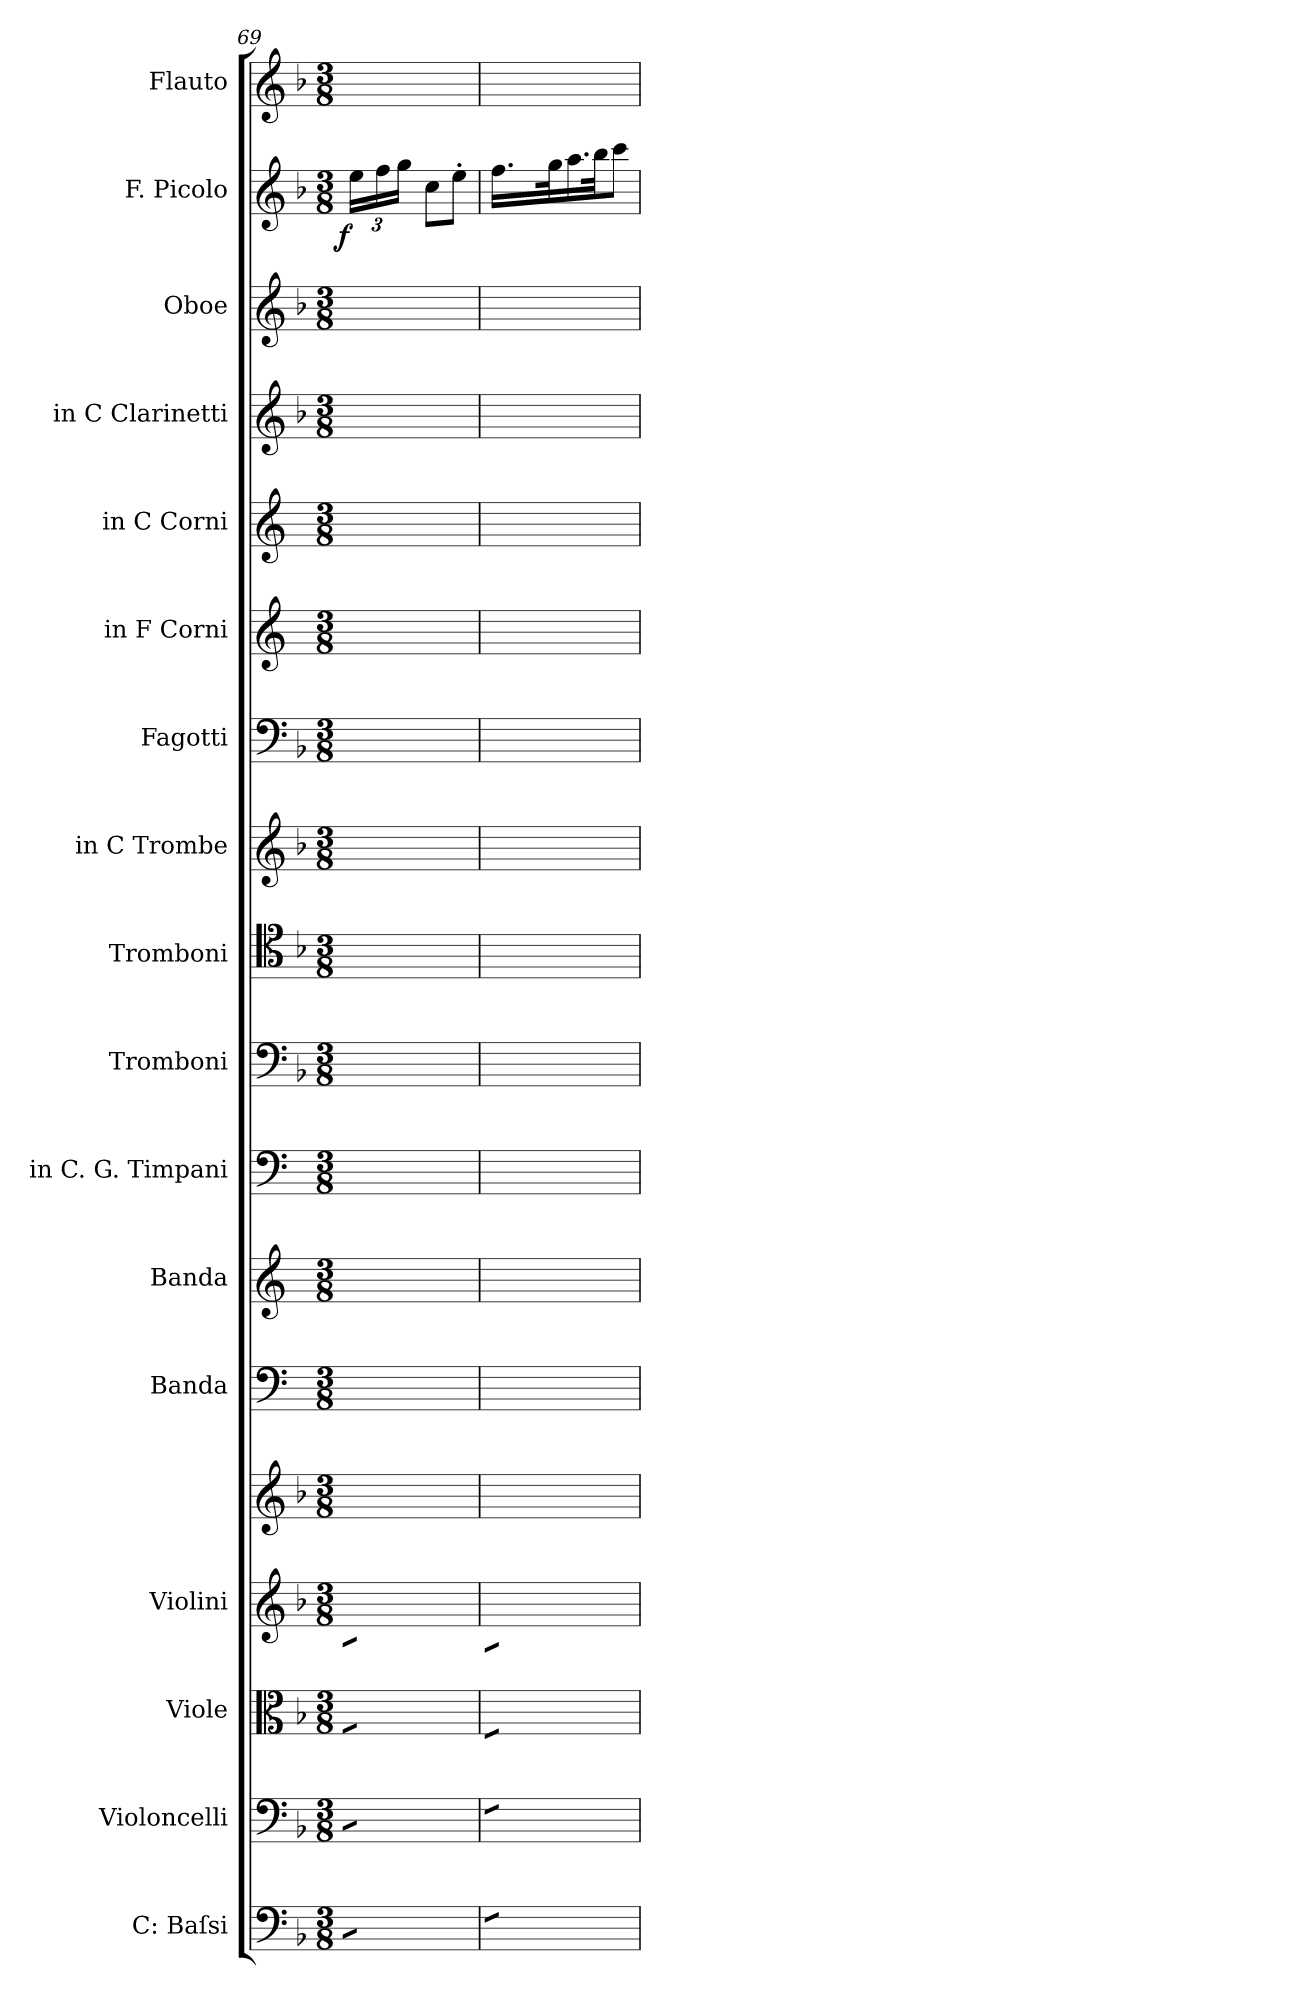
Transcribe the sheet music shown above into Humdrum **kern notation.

**kern	**kern	**kern	**kern	**kern	**kern	**kern	**kern	**kern	**kern	**kern	**kern	**kern	**kern	**kern	**kern	**dynam	**kern	**kern
*part18	*part17	*part16	*part15	*part14	*part13	*part12	*part11	*part10	*part9	*part8	*part7	*part6	*part5	*part4	*part3	*part3	*part2	*part1
*staff18	*staff17	*staff16	*staff15	*staff14	*staff13	*staff12	*staff11	*staff10	*staff9	*staff8	*staff7	*staff6	*staff5	*staff4	*staff3	*staff3	*staff2	*staff1
*I"C: Baſsi	*I"Violoncelli	*I"Viole	*I"Violini	*	*I"Banda	*I"Banda	*I"in C. G. Timpani	*I"Tromboni	*I"Tromboni	*I"in C Trombe	*I"Fagotti	*I"in F Corni	*I"in C Corni	*I"in C Clarinetti	*I"Oboe	*	*I"F. Picolo	*I"Flauto
*	*I'Vc	*	*I'Vln	*	*	*	*I'Timp	*I'Trb	*I'Trb	*	*	*	*	*I'Cl	*I'Ob	*	*	*I'Fl
*clefF4	*clefF4	*clefC3	*clefG2	*clefG2	*clefF4	*clefG2	*clefF4	*clefF4	*clefC4	*clefG2	*clefF4	*clefG2	*clefG2	*clefG2	*clefG2	*	*clefG2	*clefG2
*	*	*	*	*	*	*	*	*	*	*	*	*ITrd4c7	*	*	*	*	*	*
*k[b-]	*k[b-]	*k[b-]	*k[b-]	*k[b-]	*k[]	*k[]	*k[]	*k[b-]	*k[b-]	*k[b-]	*k[b-]	*k[b-]	*k[]	*k[b-]	*k[b-]	*	*k[b-]	*k[b-]
*M3/8	*M3/8	*M3/8	*M3/8	*M3/8	*M3/8	*M3/8	*M3/8	*M3/8	*M3/8	*M3/8	*M3/8	*M3/8	*M3/8	*M3/8	*M3/8	*	*M3/8	*M3/8
*	*	*	*	*Xtuplet	*	*	*	*	*	*	*	*	*	*	*Xtuplet	*	*	*
=69	=69	=69	=69	=69	=69	=69	=69	=69	=69	=69	=69	=69	=69	=69	=69	=69	=69	=69
*	*	*	*	*	*	*	*	*	*	*	*	*	*	*	*^	*	*	*
!	!	!	!	!	!	!	!	!	!	!	!	!	!	!	!	!	!LO:DY:a:rj	!	!
*tremolo	*	*	*	*	*	*	*	*	*	*	*	*	*	*	*	*	*	*	*
*	*tremolo	*	*	*	*	*	*	*	*	*	*	*	*	*	*	*	*	*	*
*	*	*tremolo	*	*	*	*	*	*	*	*	*	*	*	*	*	*	*	*	*
*	*	*	*tremolo	*	*	*	*	*	*	*	*	*	*	*	*	*	*	*	*
8C/yyL	8C/yyL	8Gyy/ 8cyy/L	8B-yy/ 8eyy/L	24ee\LLyy	4Ra/yy	32Ree\LLLyy	8ryy	8ryy	8ryy	4.ryy	4.Cyy\ 4.Eyy\ 4.B-yy\	4.ryy	4.ccyy\ 4.ggyy\	4.ryy	24ee/LLyy	4.b-\yy	f	24ee\LL	4.ryy
.	.	.	.	.	.	32Ree\yy	.	.	.	.	.	.	.	.	.	.	.	.	.
.	.	.	.	24ff\yy	.	.	.	.	.	.	.	.	.	.	24ff/yy	.	.	24ff\	.
.	.	.	.	.	.	32Ree\yy	.	.	.	.	.	.	.	.	.	.	.	.	.
.	.	.	.	24gg\JJyy	.	.	.	.	.	.	.	.	.	.	24gg/JJyy	.	.	24gg\JJ	.
.	.	.	.	.	.	32Ree\JJyy	.	.	.	.	.	.	.	.	.	.	.	.	.
8C/yy	8C/yy	8Gyy/ 8cyy/	8B-yy/ 8eyy/	8cc\Lyy	.	8Ree\yy	8C/Lyy	8C/Lyy	8B-yy\ 8eyy\L	.	.	.	.	.	8cc/Lyy	.	.	8cc\L	.
8C/yyJ	8C/yyJ	8Gyy/ 8cyy/J	8B-yy/ 8eyy/J	8ee\Jyy	8ryy	8Ree\Jyy	8C/Jyy	8C/Jyy	8B-yy\ 8gyy\J	.	.	.	.	.	8ee/Jyy	.	.	8ee'\J	.
=70	=70	=70	=70	=70	=70	=70	=70	=70	=70	=70	=70	=70	=70	=70	=70	=70	=70	=70	=70
*	*	*	*	*	*	*	*	*	*	*	*^	*	*	*	*	*	*	*	*
8F\yyL	8F\yyL	8Fyy/ 8cyy/L	8Ayy/ 8fyy/L	16.ff\LLyy	4Ra/yy	32Ree\LLLyy	8ryy	8ryy	8ryy	4.ryy	4.A/yy	4.F\yy	4.ryy	4.ccyy\ 4.ffyy\	4.ryy	16.ff/LLyy	4.a\yy	.	16.ff\LL	4.ryy
.	.	.	.	.	.	32Ree\yy	.	.	.	.	.	.	.	.	.	.	.	.	.	.
.	.	.	.	.	.	32Ree\yy	.	.	.	.	.	.	.	.	.	.	.	.	.	.
.	.	.	.	32gg\Kyy	.	32Ree\JJyy	.	.	.	.	.	.	.	.	.	32gg/Kyy	.	.	32gg\K	.
8F\yy	8F\yy	8Fyy/ 8cyy/	8Ayy/ 8fyy/	16.aa\yy	.	8Ree\yy	8C/Lyy	8F\Lyy	8Ayy\ 8fyy\L	.	.	.	.	.	.	16.aa/yy	.	.	16.aa\	.
.	.	.	.	32bb-\JKyy	.	.	.	.	.	.	.	.	.	.	.	32bb-/JKyy	.	.	32bb-\JK	.
8F\yyJ	8F\yyJ	8Fyy/ 8cyy/J	8Ayy/ 8fyy/J	8ccc\Jyy	8ryy	8Ree\Jyy	8C/Jyy	8F\Jyy	8Ayy\ 8fyy\J	.	.	.	.	.	.	8ccc/Jyy	.	.	8ccc\J	.
*	*	*	*Xtremolo	*	*	*	*	*	*	*	*	*	*	*	*	*	*	*	*	*
*	*	*Xtremolo	*	*	*	*	*	*	*	*	*	*	*	*	*	*	*	*	*	*
*	*Xtremolo	*	*	*	*	*	*	*	*	*	*	*	*	*	*	*	*	*	*	*
*Xtremolo	*	*	*	*	*	*	*	*	*	*	*	*	*	*	*	*	*	*	*	*
*	*	*	*	*	*	*	*	*	*	*	*v	*v	*	*	*	*v	*v	*	*	*
=	=	=	=	=	=	=	=	=	=	=	=	=	=	=	=	=	=	=
*-	*-	*-	*-	*-	*-	*-	*-	*-	*-	*-	*-	*-	*-	*-	*-	*-	*-	*-
